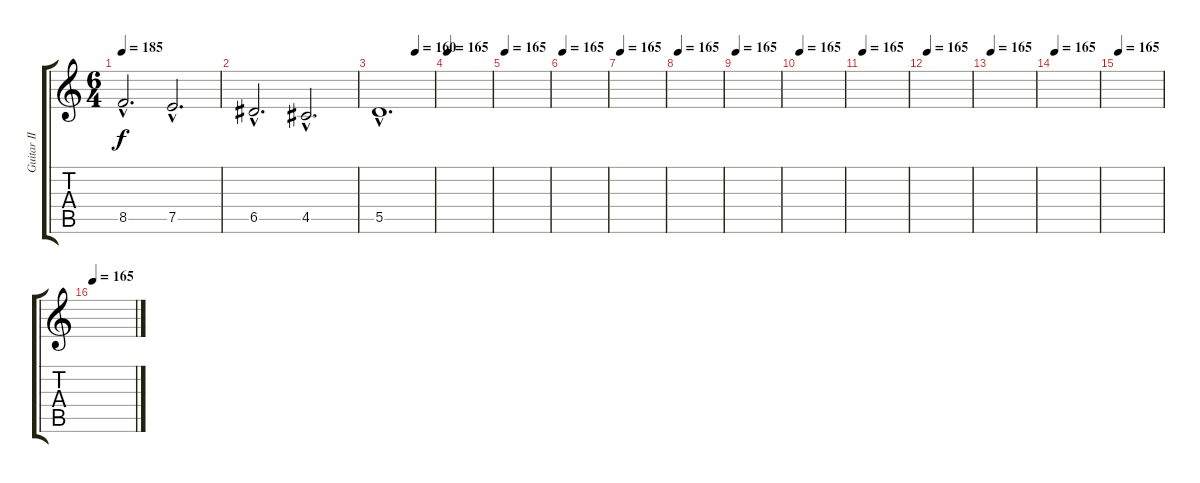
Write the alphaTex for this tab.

\track ("Guitar II" "Guitar II") {instrument distortionguitar}
\staff {score tabs}
\tuning (E4 B3 G3 D3 A2 E2) {hide}
\ts (6 4)
\tempo 185
\clef g2
\ks c
8.5{hac}.2{d dy f volume 10} 7.5{hac}.2{d} |
6.5{hac}.2{d} 4.5{hac}.2{d} |
\tempo (160 0.6666666666666666)
5.5{hac}.1{d} |
\tempo 165
|
\tempo 165
|
\tempo 165
|
\tempo 165
|
\tempo 165
|
\tempo 165
|
\tempo 165
|
\tempo 165
|
\tempo 165
|
\tempo 165
|
\tempo 165
|
\tempo 165
|
\tempo 165
